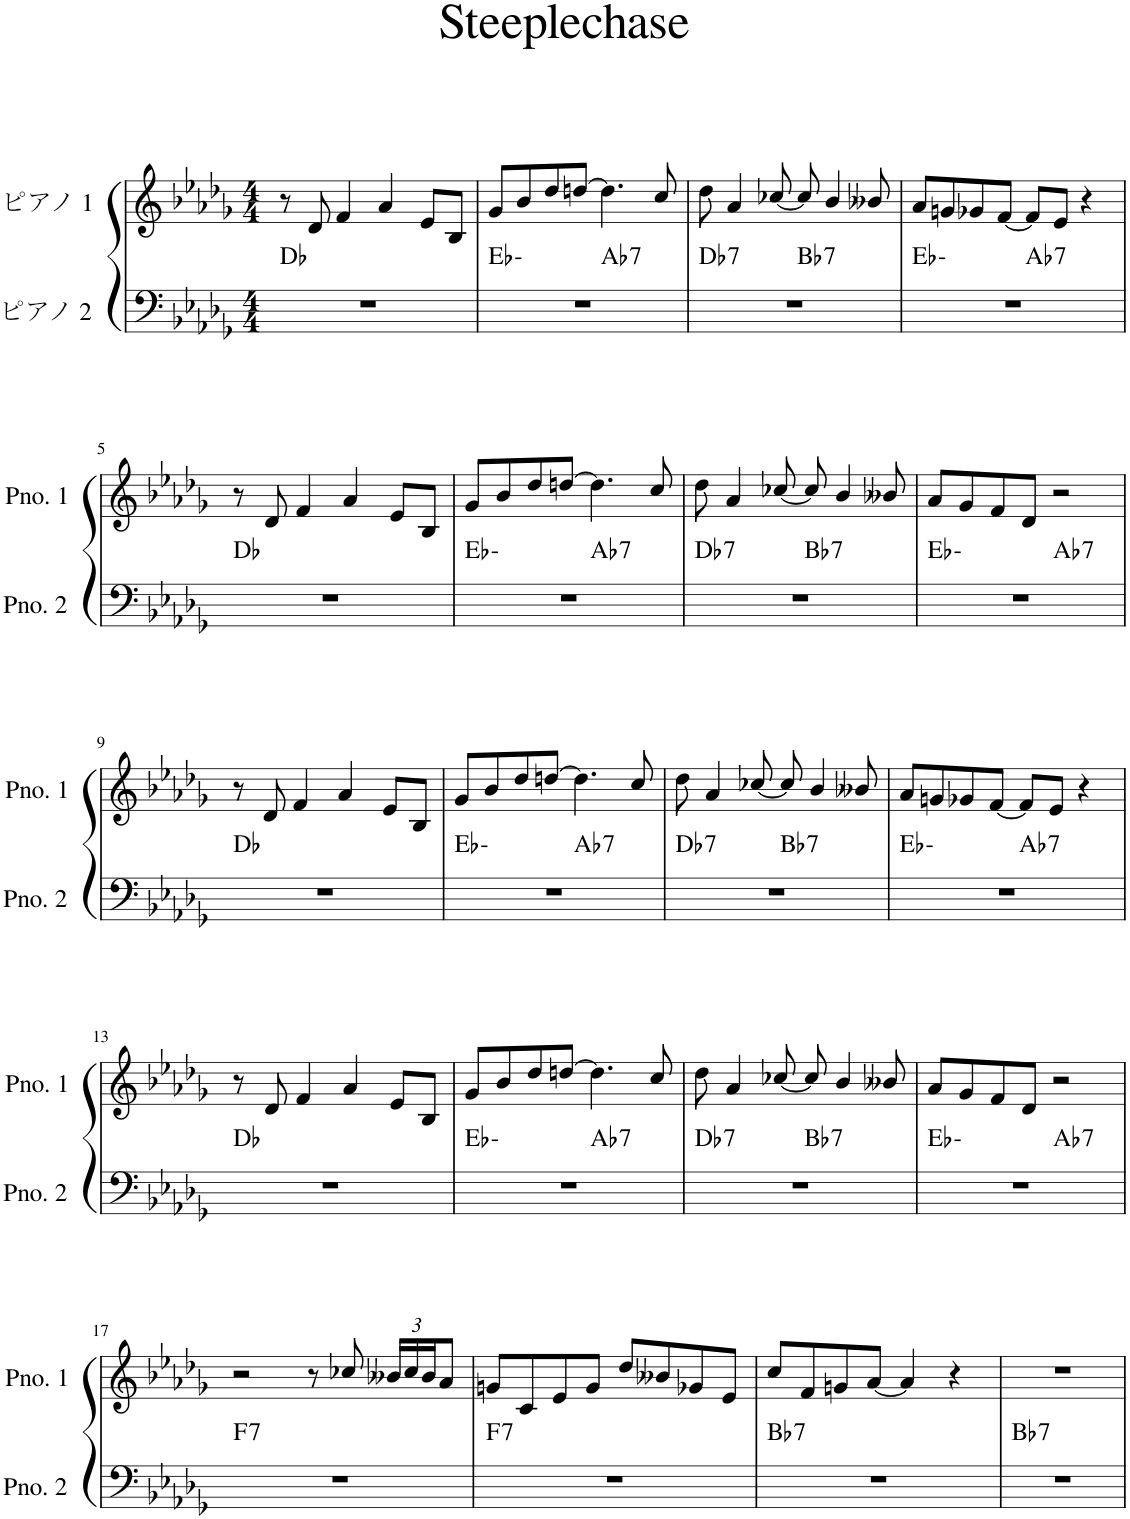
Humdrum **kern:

**kern	**harte	**kern
*part2	*part2	*part1
*staff2	*	*staff1
*I"ピアノ 2	*	*I"ピアノ 1
*clefF4	*	*clefG2
*k[b-e-a-d-g-]	*	*k[b-e-a-d-g-]
*M4/4	*	*M4/4
=1	=1	=1
1r	Db:maj	8r
.	.	8d-/
.	.	4f/
.	.	4a-/
.	.	8e-/L
.	.	8B-/J
=2	=2	=2
*^	*	*
1r	2ryy	Eb:min	8g-/L
.	.	.	8b-/
.	.	.	8dd-/
.	.	.	[8ddn/J
!	!	!LO:H:kt=7	!
.	2ryy	Ab:7	4.dd\]
.	.	.	8cc/
=3	=3	=3	=3
!	!	!LO:H:kt=7	!
1r	2ryy	Db:7	8dd-\
.	.	.	4a-/
.	.	.	[8cc-X/
!	!	!LO:H:kt=7	!
.	2ryy	Bb:7	8cc-/]
.	.	.	4b-/
.	.	.	8b--X/
=4	=4	=4	=4
1r	2ryy	Eb:min	8a-/L
.	.	.	8gn/
.	.	.	8g-X/
.	.	.	[8f/J
!	!	!LO:H:kt=7	!
.	2ryy	Ab:7	8f/L]
.	.	.	8e-/J
.	.	.	4r
*v	*v	*	*
!!LO:LB:g=z
=5	=5	=5
1r	Db:maj	8r
.	.	8d-/
.	.	4f/
.	.	4a-/
.	.	8e-/L
.	.	8B-/J
=6	=6	=6
*^	*	*
1r	2ryy	Eb:min	8g-/L
.	.	.	8b-/
.	.	.	8dd-/
.	.	.	[8ddn/J
!	!	!LO:H:kt=7	!
.	2ryy	Ab:7	4.dd\]
.	.	.	8cc/
=7	=7	=7	=7
!	!	!LO:H:kt=7	!
1r	2ryy	Db:7	8dd-\
.	.	.	4a-/
.	.	.	[8cc-X/
!	!	!LO:H:kt=7	!
.	2ryy	Bb:7	8cc-/]
.	.	.	4b-/
.	.	.	8b--X/
=8	=8	=8	=8
1r	2ryy	Eb:min	8a-/L
.	.	.	8g-/
.	.	.	8f/
.	.	.	8d-/J
!	!	!LO:H:kt=7	!
.	2ryy	Ab:7	2r
*v	*v	*	*
!!LO:LB:g=z
=9	=9	=9
1r	Db:maj	8r
.	.	8d-/
.	.	4f/
.	.	4a-/
.	.	8e-/L
.	.	8B-/J
=10	=10	=10
*^	*	*
1r	2ryy	Eb:min	8g-/L
.	.	.	8b-/
.	.	.	8dd-/
.	.	.	[8ddn/J
!	!	!LO:H:kt=7	!
.	2ryy	Ab:7	4.dd\]
.	.	.	8cc/
=11	=11	=11	=11
!	!	!LO:H:kt=7	!
1r	2ryy	Db:7	8dd-\
.	.	.	4a-/
.	.	.	[8cc-X/
!	!	!LO:H:kt=7	!
.	2ryy	Bb:7	8cc-/]
.	.	.	4b-/
.	.	.	8b--X/
=12	=12	=12	=12
1r	2ryy	Eb:min	8a-/L
.	.	.	8gn/
.	.	.	8g-X/
.	.	.	[8f/J
!	!	!LO:H:kt=7	!
.	2ryy	Ab:7	8f/L]
.	.	.	8e-/J
.	.	.	4r
*v	*v	*	*
!!LO:LB:g=z
=13	=13	=13
1r	Db:maj	8r
.	.	8d-/
.	.	4f/
.	.	4a-/
.	.	8e-/L
.	.	8B-/J
=14	=14	=14
*^	*	*
1r	2ryy	Eb:min	8g-/L
.	.	.	8b-/
.	.	.	8dd-/
.	.	.	[8ddn/J
!	!	!LO:H:kt=7	!
.	2ryy	Ab:7	4.dd\]
.	.	.	8cc/
=15	=15	=15	=15
!	!	!LO:H:kt=7	!
1r	2ryy	Db:7	8dd-\
.	.	.	4a-/
.	.	.	[8cc-X/
!	!	!LO:H:kt=7	!
.	2ryy	Bb:7	8cc-/]
.	.	.	4b-/
.	.	.	8b--X/
=16	=16	=16	=16
1r	2ryy	Eb:min	8a-/L
.	.	.	8g-/
.	.	.	8f/
.	.	.	8d-/J
!	!	!LO:H:kt=7	!
.	2ryy	Ab:7	2r
!!LO:LB:g=z
=17	=17	=17	=17
!	!	!LO:H:kt=7	!
*v	*v	*	*
1r	F:7	2r
.	.	8r
.	.	8cc-X/
*	*	*Xbrackettup
.	.	24b--X/LL
.	.	24cc-/
.	.	24b--/J
.	.	8a-/J
=18	=18	=18
!	!LO:H:kt=7	!
1r	F:7	8gn/L
.	.	8c/
.	.	8e-/
.	.	8g/J
.	.	8dd-/L
.	.	8b--X/
.	.	8g-X/
.	.	8e-/J
=19	=19	=19
!	!LO:H:kt=7	!
1r	Bb:7	8cc/L
.	.	8f/
.	.	8gn/
.	.	[8a-/J
.	.	4a-/]
.	.	4r
=20	=20	=20
!	!LO:H:kt=7	!
1r	Bb:7	1r
=	=	=
*-	*-	*-
